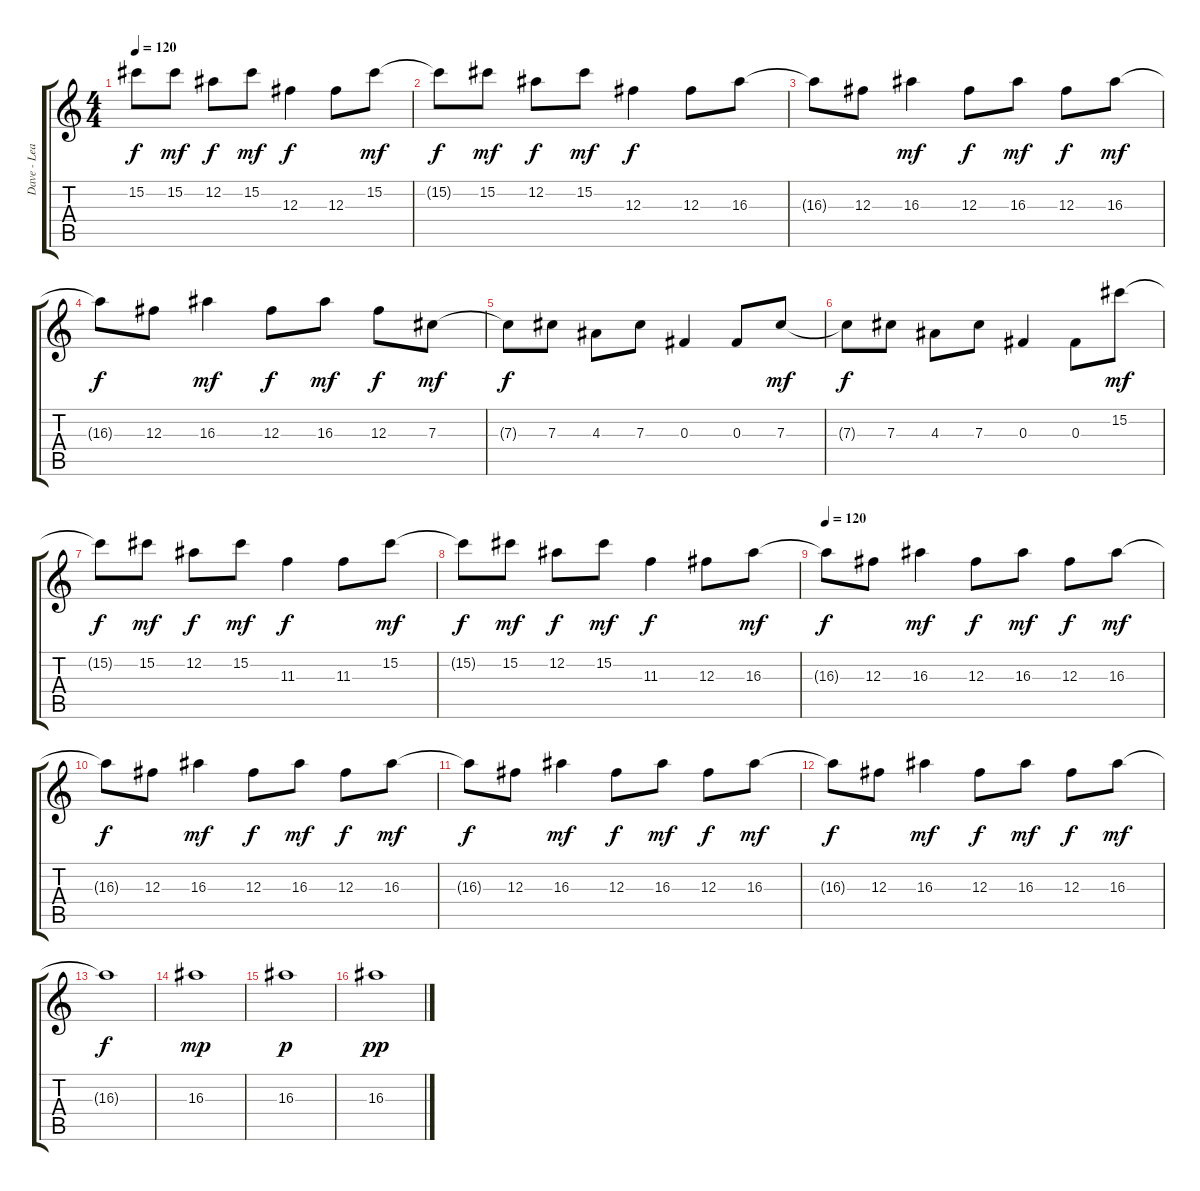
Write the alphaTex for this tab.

\track ("Dave - Lead Guitar" "Dave - Lea") {instrument overdrivenguitar}
\staff {score tabs}
\tuning (Eb4 Bb3 Gb3 Db3 Ab2 Eb2) {hide}
\ts (4 4)
\tempo 120
\clef g2
\ks c
15.2{t}.8{dy f} 15.2.8{dy mf} 12.2.8{dy f} 15.2.8{dy mf} 12.3.4{dy f} 12.3.8 15.2.8{dy mf} |
15.2{t}.8{dy f} 15.2.8{dy mf} 12.2.8{dy f} 15.2.8{dy mf} 12.3.4{dy f} 12.3.8 16.3.8 |
16.3{t}.8 12.3.8 16.3.4{dy mf} 12.3.8{dy f} 16.3.8{dy mf} 12.3.8{dy f} 16.3.8{dy mf} |
16.3{t}.8{dy f} 12.3.8 16.3.4{dy mf} 12.3.8{dy f} 16.3.8{dy mf} 12.3.8{dy f} 7.3.8{dy mf} |
7.3{t}.8{dy f} 7.3.8 4.3.8 7.3.8 0.3.4 0.3.8 7.3.8{dy mf} |
7.3{t}.8{dy f} 7.3.8 4.3.8 7.3.8 0.3.4 0.3.8 15.2.8{dy mf} |
15.2{t}.8{dy f} 15.2.8{dy mf} 12.2.8{dy f} 15.2.8{dy mf} 11.3.4{dy f} 11.3.8 15.2.8{dy mf} |
15.2{t}.8{dy f} 15.2.8{dy mf} 12.2.8{dy f} 15.2.8{dy mf} 11.3.4{dy f} 12.3.8 16.3.8{dy mf} |
\tempo 120
16.3{t}.8{dy f} 12.3.8 16.3.4{dy mf} 12.3.8{dy f} 16.3.8{dy mf} 12.3.8{dy f} 16.3.8{dy mf} |
16.3{t}.8{dy f} 12.3.8 16.3.4{dy mf} 12.3.8{dy f} 16.3.8{dy mf} 12.3.8{dy f} 16.3.8{dy mf} |
16.3{t}.8{dy f} 12.3.8 16.3.4{dy mf} 12.3.8{dy f} 16.3.8{dy mf} 12.3.8{dy f} 16.3.8{dy mf} |
16.3{t}.8{dy f} 12.3.8 16.3.4{dy mf} 12.3.8{dy f} 16.3.8{dy mf} 12.3.8{dy f} 16.3.8{dy mf} |
16.3{t}.1{dy f} |
16.3.1{dy mp} |
16.3.1{dy p} |
16.3.1{dy pp}
